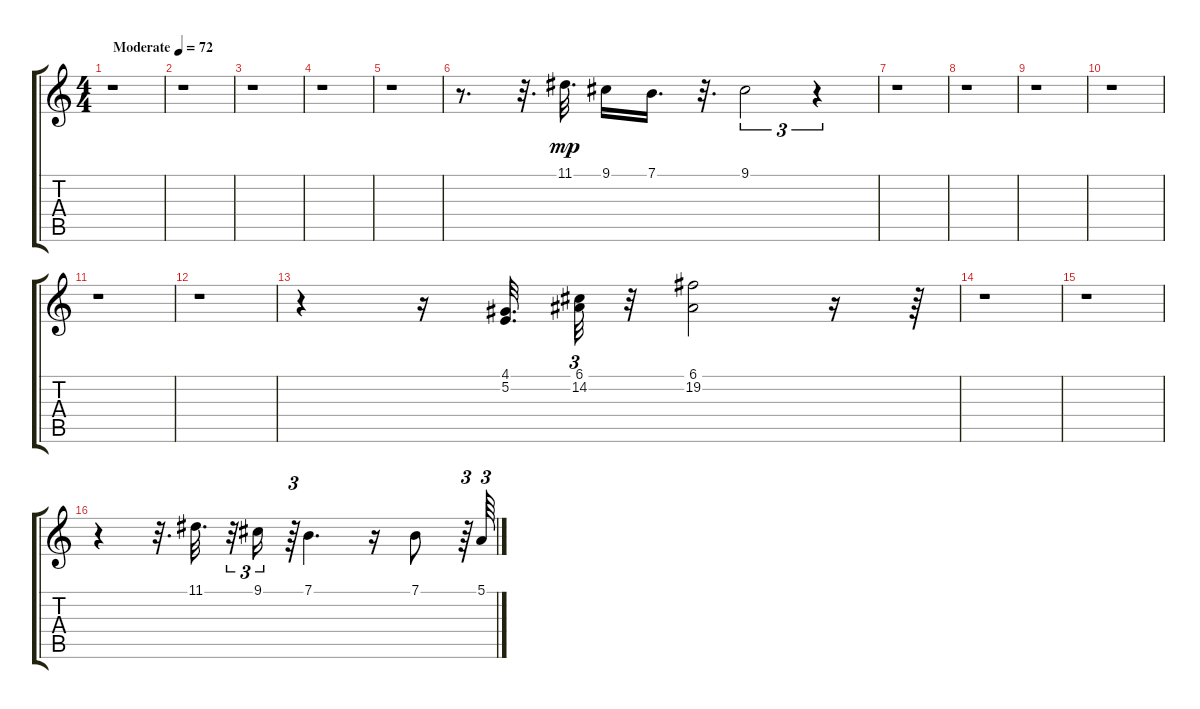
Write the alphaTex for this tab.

\track "" {instrument flute}
\staff {score tabs}
\tuning (E4 B3 G3 D3 A2 E2) {hide}
\ts (4 4)
\tempo (72 "Moderate")
\clef g2
\ks c
r.1{dy mp instrument flute} |
r.1 |
r.1 |
r.1 |
r.1 |
r.8{d} r.32{d} 11.1.32{d} 9.1.16 7.1.16{d} r.32{d} 9.1.2{tu (3 2)} r.4{tu (3 2)} |
r.1 |
r.1 |
r.1 |
r.1 |
r.1 |
r.1 |
r.4 r.16 (4.1 5.2).32{d} (6.1 14.2).32{tu (3 2)} r.32 (6.1 19.2).2 r.16 r.64 |
r.1 |
r.1 |
r.4 r.32{d} 11.1.32{d} r.32{tu (3 2)} 9.1.16{tu (3 2)} r.64{tu (3 2)} 7.1.4{d} r.16 7.1.8 r.64{tu (3 2)} 5.1.64{tu (3 2)}
